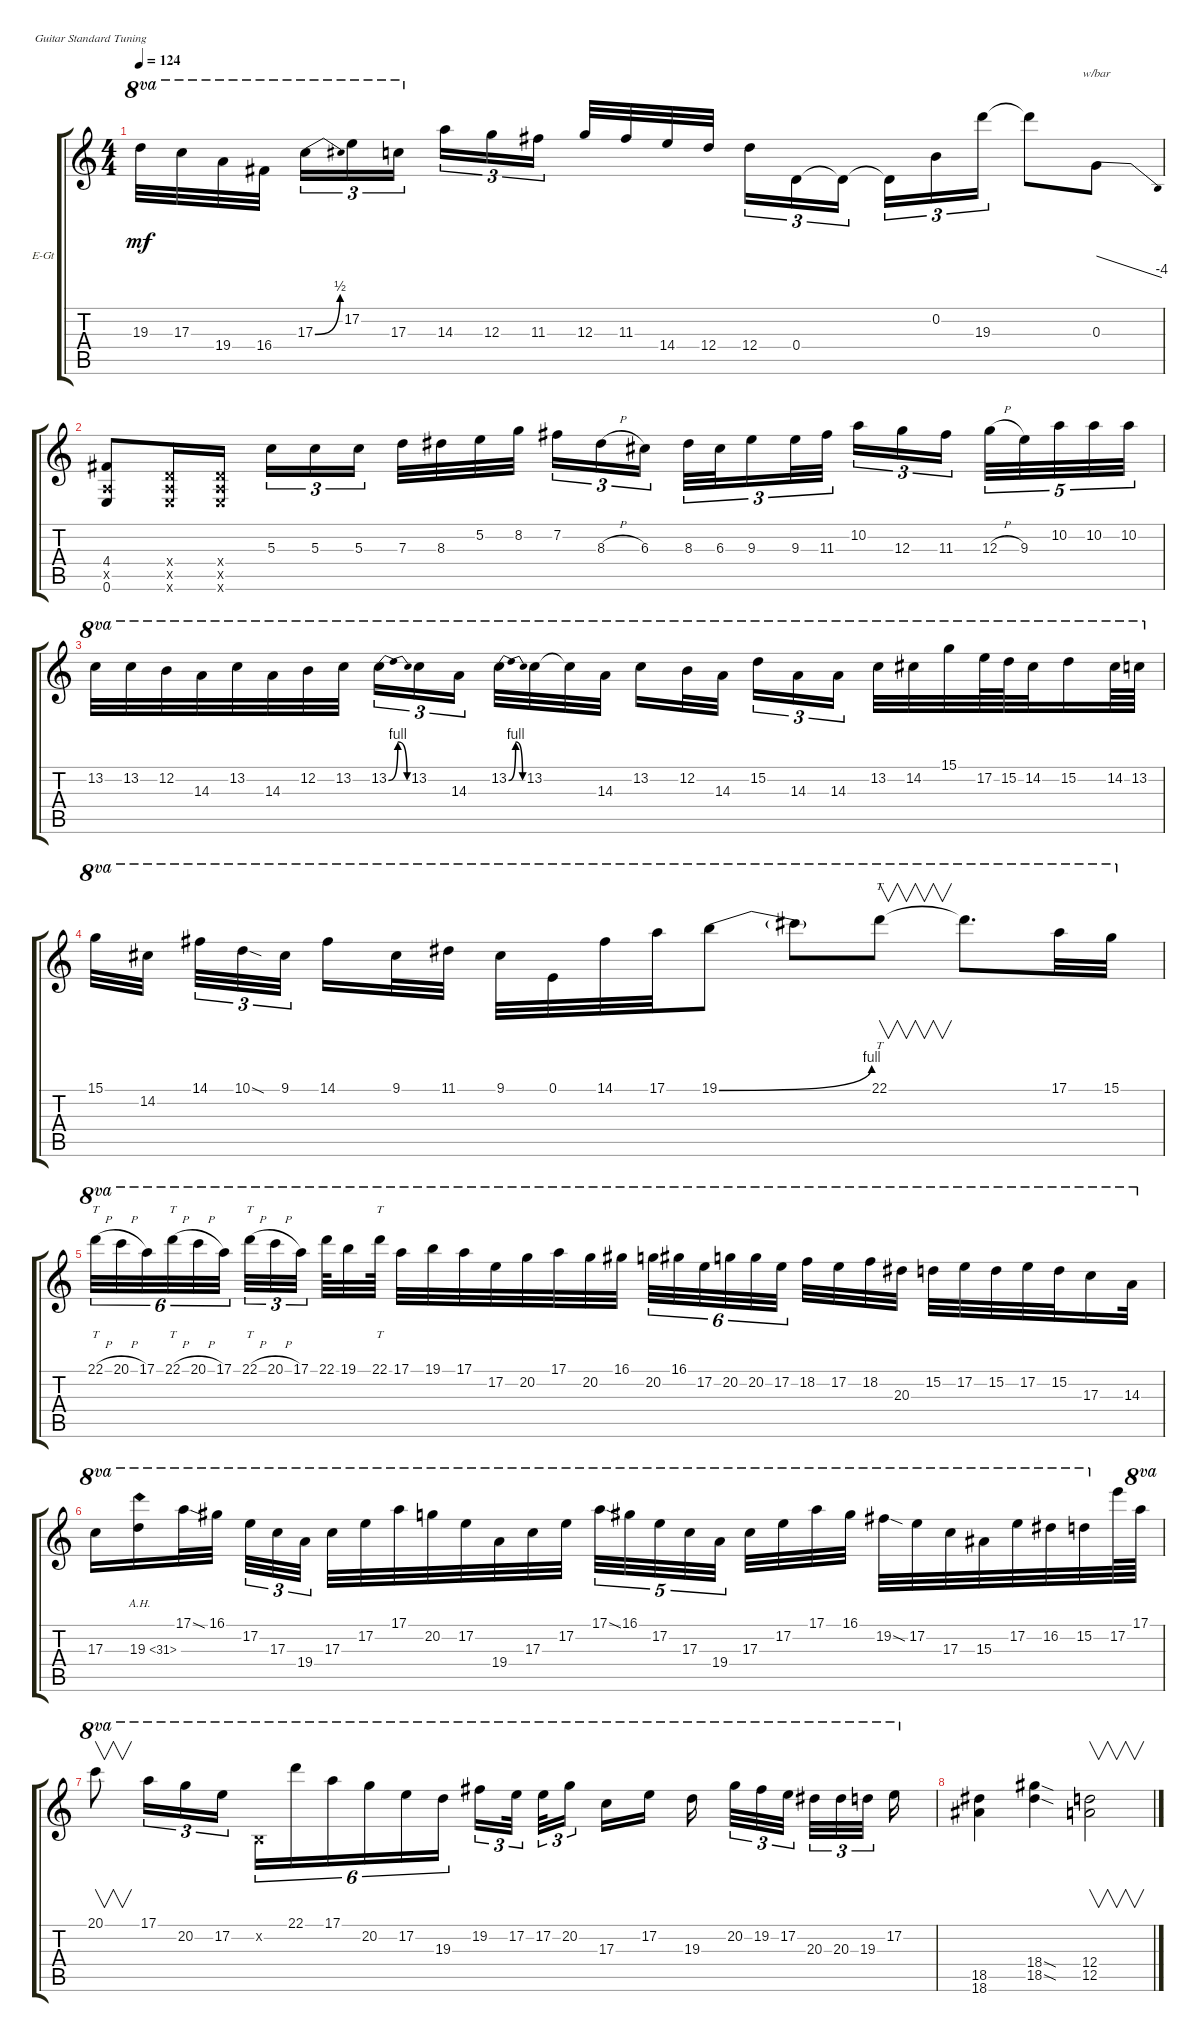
\defaultSystemsLayout 4
\bracketExtendMode groupsimilarinstruments
\firstSystemTrackNameOrientation horizontal
\otherSystemsTrackNameOrientation horizontal
\track ("VINNIE VINCENT SOLO" "E-Gt") {solo instrument distortionguitar}
\staff {score tabs}
\tuning (E4 B3 G3 D3 A2 E2)
\ts (4 4)
\tempo 124
\clef g2
\ks c
19.3.32{ot 8va dy mf beam invert} 17.3.32{ot 8va} 19.4.32{ot 8va} 16.4.32{ot 8va} 17.3{be (bend 0 0 18 2)}.16{tu (3 2) ot 8va} 17.2.16{tu (3 2) ot 8va} 17.3.16{tu (3 2) ot 8va} 14.3.16{tu (3 2)} 12.3.16{tu (3 2)} 11.3.16{tu (3 2)} 12.3.32 11.3.32 14.4.32 12.4.32 12.4.16{tu (3 2) beam invert} 0.4.16{tu (3 2)} 0.4{t}.16{tu (3 2)} 0.4{t}.16{tu (3 2)} 0.2.16{tu (3 2)} 19.3.16{tu (3 2)} 19.3{t}.8 0.3.8{tbe (dive default 0 0 45 -16)} |
(0.6 0.5{x} 4.4).8 (0.4{x} 0.5{x} 0.6{x}).16 (0.6{x} 0.5{x} 0.4{x}).16 5.3.16{tu (3 2)} 5.3.16{tu (3 2)} 5.3.16{tu (3 2)} 7.3.32 8.3.32 5.2.32 8.2.32 7.2.16{tu (3 2)} 8.3{h}.16{tu (3 2)} 6.3.16{tu (3 2)} 8.3.32{tu (3 2)} 6.3.32{tu (3 2)} 9.3.16{tu (3 2)} 9.3.32{tu (3 2)} 11.3.32{tu (3 2)} 10.2.16{tu (3 2)} 12.3.16{tu (3 2)} 11.3.16{tu (3 2)} 12.3{h}.32{tu (5 4)} 9.3.32{tu (5 4)} 10.2.32{tu (5 4)} 10.2.32{tu (5 4)} 10.2.32{tu (5 4)} |
13.2.32{ot 8va} 13.2.32{ot 8va} 12.2.32{ot 8va} 14.3.32{ot 8va} 13.2.32{ot 8va} 14.3.32{ot 8va} 12.2.32{ot 8va} 13.2.32{ot 8va} 13.2{be (bendrelease 0 0 10.2 4 20.4 4 30 0)}.16{tu (3 2) ot 8va} 13.2.16{tu (3 2) ot 8va} 14.3.16{tu (3 2) ot 8va} 13.2{be (bendrelease 0 0 10.2 4 20.4 4 30 0)}.32{ot 8va} 13.2.32{ot 8va} 13.2{t}.32{ot 8va} 14.3.32{ot 8va} 13.2.16{ot 8va} 12.2.32{ot 8va} 14.3.32{ot 8va} 15.2.16{tu (3 2) ot 8va} 14.3.16{tu (3 2) ot 8va} 14.3.16{tu (3 2) ot 8va} 13.2.32{ot 8va} 14.2.32{ot 8va} 15.1.32{ot 8va} 17.2.64{ot 8va} 15.2.64{ot 8va} 14.2.32{ot 8va} 15.2.16{ot 8va} 14.2.64{ot 8va} 13.2.64{ot 8va} |
15.1.32{ot 8va} 14.2.32{ot 8va} 14.1.32{tu (3 2) ot 8va} 10.1{sod}.32{tu (3 2) ot 8va} 9.1.32{tu (3 2) ot 8va} 14.1.16{ot 8va} 9.1.32{ot 8va} 11.1.32{ot 8va} 9.1.32{ot 8va} 0.1.32{ot 8va} 14.1.32{ot 8va} 17.1.32{ot 8va} 19.1{be (bend 0 0 15 4)}.8{ot 8va} 19.1{t}.8{ot 8va} 22.1.8{v tt ot 8va} 22.1{t}.8{d ot 8va} 17.1.32{ot 8va} 15.1.32{ot 8va} |
22.1{h}.32{tt tu (6 4) ot 8va} 20.1{h}.32{tu (6 4) ot 8va} 17.1.32{tu (6 4) ot 8va} 22.1{h}.32{tt tu (6 4) ot 8va} 20.1{h}.32{tu (6 4) ot 8va} 17.1.32{tu (6 4) ot 8va} 22.1{h}.32{tt tu (3 2) ot 8va} 20.1{h}.32{tu (3 2) ot 8va} 17.1.32{tu (3 2) ot 8va} 22.1.64{ot 8va} 19.1.32{ot 8va} 22.1.64{tt ot 8va} 17.1.32{ot 8va} 19.1.32{ot 8va} 17.1.32{ot 8va} 17.2.32{ot 8va} 20.2.32{ot 8va} 17.1.32{ot 8va} 20.2.32{ot 8va} 16.1.32{ot 8va} 20.2.32{tu (6 4) ot 8va} 16.1.32{tu (6 4) ot 8va} 17.2.32{tu (6 4) ot 8va} 20.2.32{tu (6 4) ot 8va} 20.2.32{tu (6 4) ot 8va} 17.2.32{tu (6 4) ot 8va} 18.2.32{ot 8va} 17.2.32{ot 8va} 18.2.32{ot 8va} 20.3.32{ot 8va} 15.2.32{ot 8va} 17.2.32{ot 8va} 15.2.32{ot 8va} 17.2.32{ot 8va} 15.2.32{ot 8va} 17.3.16{ot 8va} 14.3.32{ot 8va} |
17.3.16{ot 8va} 19.3{ah 12}.16{ot 8va} 17.1{sod}.32{ot 8va} 16.1.32{ot 8va} 17.2.32{tu (3 2) ot 8va} 17.3.32{tu (3 2) ot 8va} 19.4.32{tu (3 2) ot 8va} 17.3.32{ot 8va} 17.2.32{ot 8va} 17.1.32{ot 8va} 20.2.32{ot 8va} 17.2.32{ot 8va} 19.4.32{ot 8va} 17.3.32{ot 8va} 17.2.32{ot 8va} 17.1{sod}.32{tu (5 4) ot 8va} 16.1.32{tu (5 4) ot 8va} 17.2.32{tu (5 4) ot 8va} 17.3.32{tu (5 4) ot 8va} 19.4.32{tu (5 4) ot 8va} 17.3.32{ot 8va} 17.2.32{ot 8va} 17.1.32{ot 8va} 16.1.32{ot 8va} 19.2{sod}.32{ot 8va} 17.2.32{ot 8va} 17.3.32{ot 8va} 15.3.32{ot 8va} 17.2.32{ot 8va} 16.2.32{ot 8va} 15.2.32{ot 8va} 17.2.64 17.1.64{ot 8va} |
20.1.8{v ot 8va} 17.1.16{tu (3 2) ot 8va} 20.2.16{tu (3 2) ot 8va} 17.2.16{tu (3 2) ot 8va} 0.2{x}.16{tu (6 4) ot 8va} 22.1.16{tu (6 4) ot 8va} 17.1.16{tu (6 4) ot 8va} 20.2.16{tu (6 4) ot 8va} 17.2.16{tu (6 4) ot 8va} 19.3.16{tu (6 4) ot 8va} 19.2.16{tu (3 2) ot 8va} 17.2.32{tu (3 2) ot 8va} 17.2.32{tu (3 2) ot 8va} 20.2.16{tu (3 2) ot 8va} 17.3.16{ot 8va} 17.2.16{ot 8va} 19.3.16{ot 8va} 20.2.32{tu (3 2) ot 8va} 19.2.32{tu (3 2) ot 8va} 17.2.32{tu (3 2) ot 8va} 20.3.32{tu (3 2) ot 8va} 20.3.32{tu (3 2) ot 8va} 19.3.32{tu (3 2) ot 8va} 17.2.16{ot 8va} |
(18.6 18.5).4 (18.5{sod} 18.4{sod}).4 (12.5 12.4).2{v}
